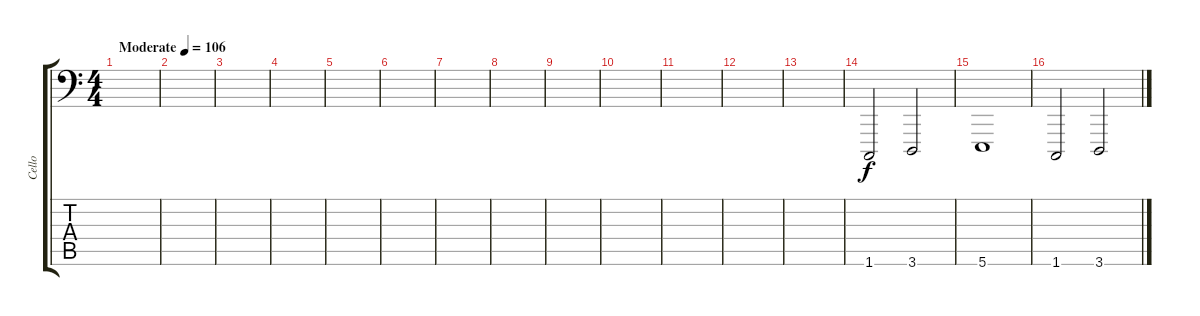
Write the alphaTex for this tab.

\track ("Cello" "Cello") {instrument cello}
\staff {score tabs}
\tuning (C3 G2 D2 A1 E1 B0) {hide}
\ts (4 4)
\tempo (106 "Moderate")
\clef f4
\ks c
|
|
|
|
|
|
|
|
|
|
|
|
|
1.6.2 3.6.2 |
5.6.1 |
1.6.2 3.6.2
